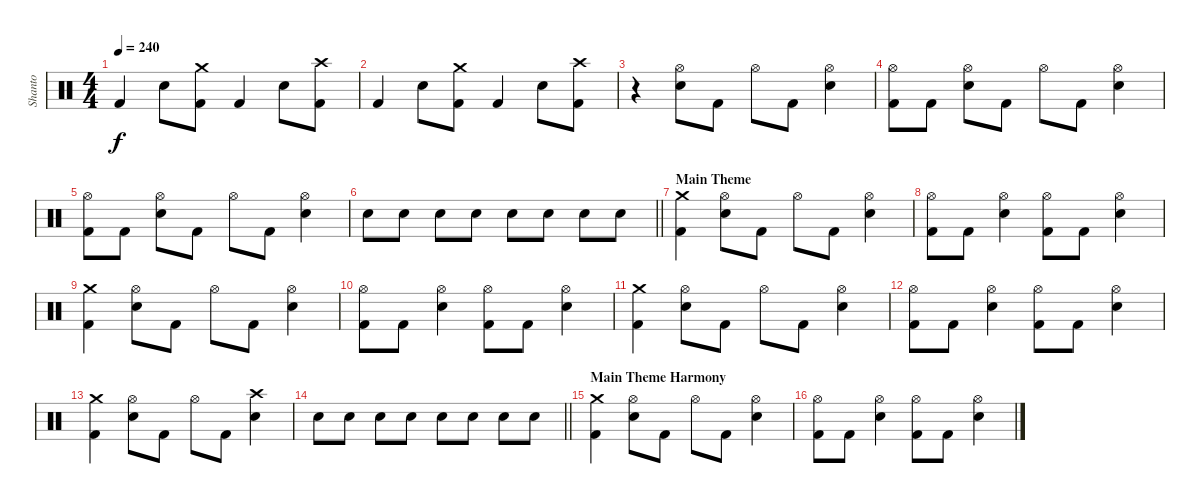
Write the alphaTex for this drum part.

\track ("Shanto" "Shanto") {instrument percussion}
\staff {score}
\articulation defaults
\ts (4 4)
\tempo 240
\clef neutral
\ks c "Kick (hit) 2".4{dy f} "Snare (hit) 2".8
("Crash medium (hit)" "Kick (hit) 2").8 "Kick (hit) 2".4 "Snare (hit) 2".8 ("Crash high (hit)" "Kick (hit) 2").8 |
"Kick (hit) 2".4 "Snare (hit) 2".8 ("Crash medium (hit)" "Kick (hit) 2").8 "Kick (hit) 2".4 "Snare (hit) 2".8 ("Crash high (hit)" "Kick (hit) 2").8 |
r.4 ("Hi-Hat (open)" "Snare (hit) 2").8 "Kick (hit) 2".8 "Hi-Hat (open)".8 "Kick (hit) 2".8 ("Hi-Hat (open)" "Snare (hit) 2").4 |
("Hi-Hat (open)" "Kick (hit) 2").8 "Kick (hit) 2".8 ("Hi-Hat (open)" "Snare (hit) 2").8 "Kick (hit) 2".8 "Hi-Hat (open)".8 "Kick (hit) 2".8 ("Hi-Hat (open)" "Snare (hit) 2").4 |
("Hi-Hat (open)" "Kick (hit) 2").8 "Kick (hit) 2".8 ("Hi-Hat (open)" "Snare (hit) 2").8 "Kick (hit) 2".8 "Hi-Hat (open)".8 "Kick (hit) 2".8 ("Hi-Hat (open)" "Snare (hit) 2").4 |
\barLineRight lightlight "Snare (hit) 2".8 "Snare (hit) 2".8 "Snare (hit) 2".8 "Snare (hit) 2".8 "Snare (hit) 2".8 "Snare (hit) 2".8 "Snare (hit) 2".8 "Snare (hit) 2".8
|
\section ("" "Main Theme")
("Crash medium (hit)" "Kick (hit) 2").4 ("Hi-Hat (open)" "Snare (hit) 2").8 "Kick (hit) 2".8 "Hi-Hat (open)".8 "Kick (hit) 2".8 ("Hi-Hat (open)" "Snare (hit) 2").4 |
("Hi-Hat (open)" "Kick (hit) 2").8 "Kick (hit) 2".8 ("Hi-Hat (open)" "Snare (hit) 2").4 ("Hi-Hat (open)" "Kick (hit) 2").8 "Kick (hit) 2".8 ("Hi-Hat (open)" "Snare (hit) 2").4 |
("Crash medium (hit)" "Kick (hit) 2").4 ("Hi-Hat (open)" "Snare (hit) 2").8 "Kick (hit) 2".8 "Hi-Hat (open)".8 "Kick (hit) 2".8 ("Hi-Hat (open)" "Snare (hit) 2").4 |
("Hi-Hat (open)" "Kick (hit) 2").8 "Kick (hit) 2".8 ("Hi-Hat (open)" "Snare (hit) 2").4 ("Hi-Hat (open)" "Kick (hit) 2").8 "Kick (hit) 2".8 ("Hi-Hat (open)" "Snare (hit) 2").4 |
("Crash medium (hit)" "Kick (hit) 2").4 ("Hi-Hat (open)" "Snare (hit) 2").8 "Kick (hit) 2".8 "Hi-Hat (open)".8 "Kick (hit) 2".8 ("Hi-Hat (open)" "Snare (hit) 2").4 |
("Hi-Hat (open)" "Kick (hit) 2").8 "Kick (hit) 2".8 ("Hi-Hat (open)" "Snare (hit) 2").4 ("Hi-Hat (open)" "Kick (hit) 2").8 "Kick (hit) 2".8 ("Hi-Hat (open)" "Snare (hit) 2").4 |
("Crash medium (hit)" "Kick (hit) 2").4 ("Hi-Hat (open)" "Snare (hit) 2").8 "Kick (hit) 2".8 "Hi-Hat (open)".8 "Kick (hit) 2".8 ("Crash high (hit)" "Snare (hit) 2").4 |
\barLineRight lightlight "Snare (hit) 2".8 "Snare (hit) 2".8 "Snare (hit) 2".8 "Snare (hit) 2".8 "Snare (hit) 2".8 "Snare (hit) 2".8 "Snare (hit) 2".8 "Snare (hit) 2".8
|
\section ("" "Main Theme Harmony")
("Crash medium (hit)" "Kick (hit) 2").4 ("Hi-Hat (open)" "Snare (hit) 2").8 "Kick (hit) 2".8 "Hi-Hat (open)".8 "Kick (hit) 2".8 ("Hi-Hat (open)" "Snare (hit) 2").4 |
("Hi-Hat (open)" "Kick (hit) 2").8 "Kick (hit) 2".8 ("Hi-Hat (open)" "Snare (hit) 2").4 ("Hi-Hat (open)" "Kick (hit) 2").8 "Kick (hit) 2".8 ("Hi-Hat (open)" "Snare (hit) 2").4
